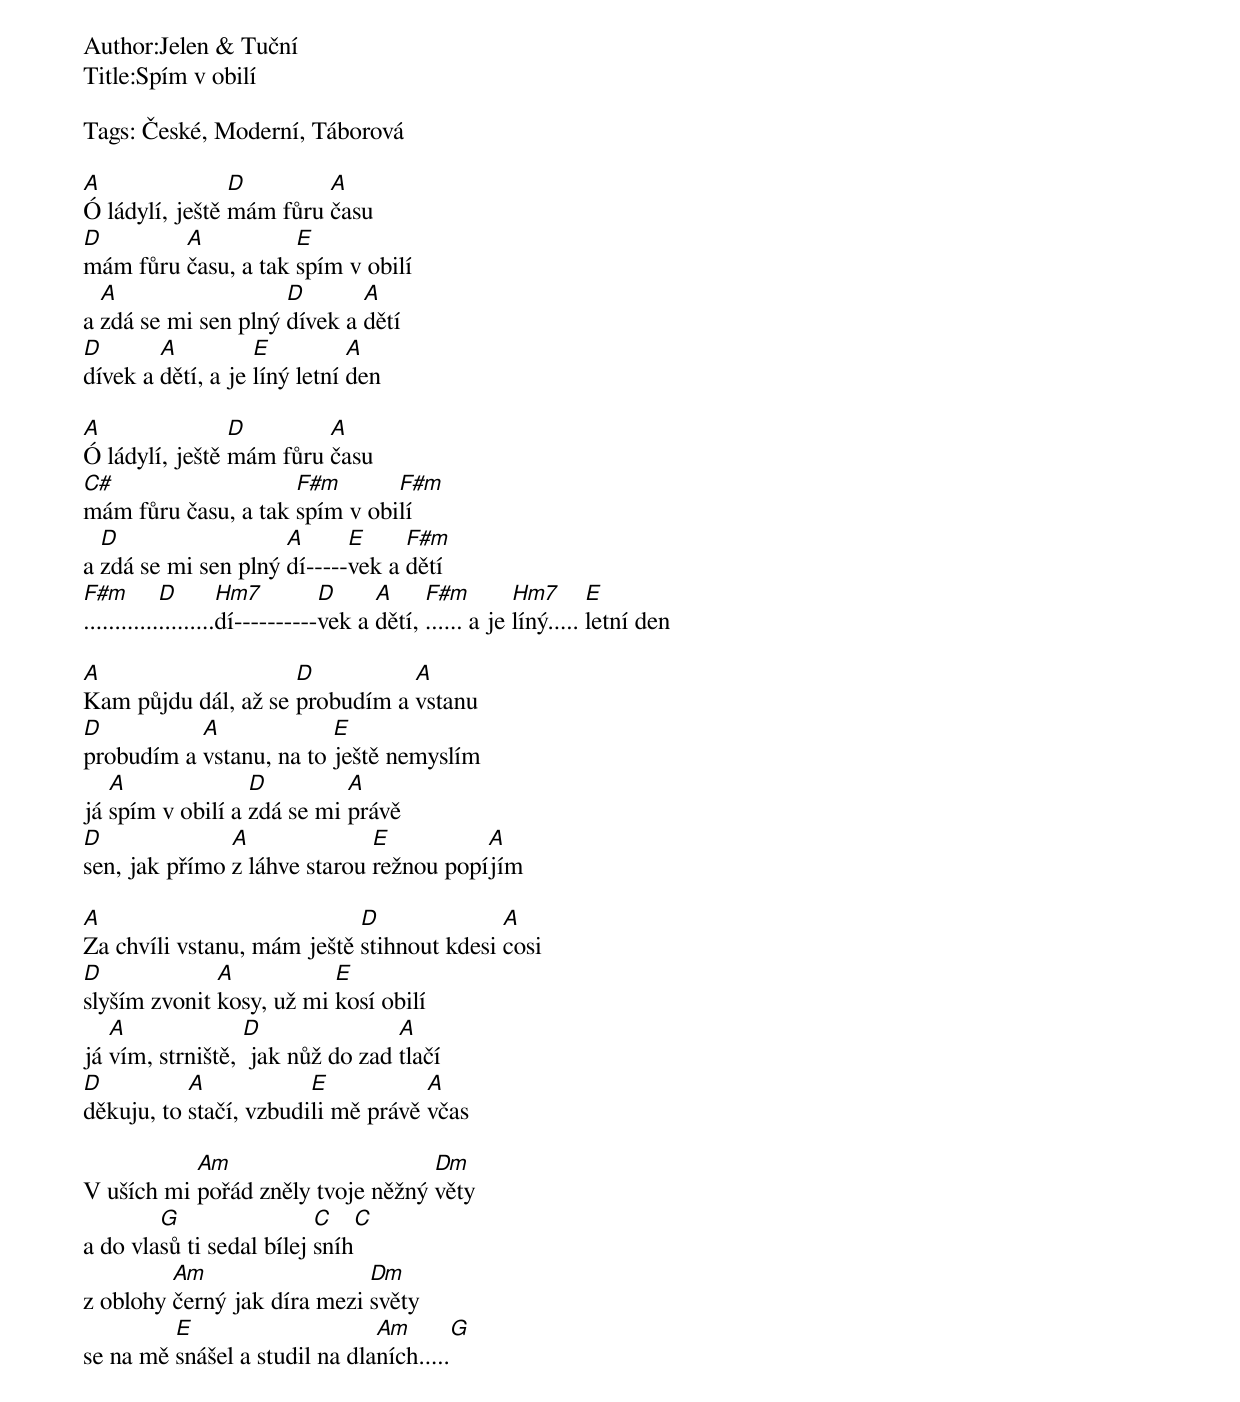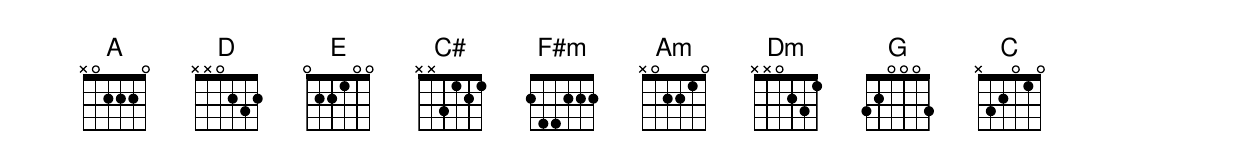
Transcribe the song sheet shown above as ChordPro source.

Author:Jelen & Tuční
Title:Spím v obilí

Tags: České, Moderní, Táborová

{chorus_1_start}
[A]Ó ládylí, ještě [D]mám fůru [A]času
[D]mám fůru [A]času, a tak [E]spím v obilí
a [A]zdá se mi sen plný [D]dívek a [A]dětí
[D]dívek a [A]dětí, a je [E]líný letní [A]den
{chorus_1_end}

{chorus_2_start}
[A]Ó ládylí, ještě [D]mám fůru [A]času
[C#]mám fůru času, a tak [F#m]spím v obi[F#m]lí
a [D]zdá se mi sen plný [A]dí-----[E]vek a [F#m]dětí
[F#m]............[D].........[Hm7]dí----------[D]vek a [A]dětí, [F#m]...... a je [Hm7]líný..... [E]letní den
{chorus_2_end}

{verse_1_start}
[A]Kam půjdu dál, až se [D]probudím a [A]vstanu
[D]probudím a [A]vstanu, na to [E]ještě nemyslím
já [A]spím v obilí a [D]zdá se mi [A]právě
[D]sen, jak přímo [A]z láhve starou [E]režnou popí[A]jím
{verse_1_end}

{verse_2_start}
[A]Za chvíli vstanu, mám ještě [D]stihnout kdesi [A]cosi
[D]slyším zvonit [A]kosy, už mi [E]kosí obilí
já [A]vím, strniště, [D] jak nůž do zad [A]tlačí
[D]děkuju, to [A]stačí, vzbudi[E]li mě právě [A]včas
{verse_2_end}

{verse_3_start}
V uších mi [Am]pořád zněly tvoje něžný [Dm]věty
a do vla[G]sů ti sedal bílej [C]sníh[C]
z oblohy [Am]černý jak díra mezi [Dm]světy
se na mě [E]snášel a studil na dla[Am]ních.....[G]
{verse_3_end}


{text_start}
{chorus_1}
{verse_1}
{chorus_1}
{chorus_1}
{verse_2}
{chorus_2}
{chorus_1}
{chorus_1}
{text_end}
